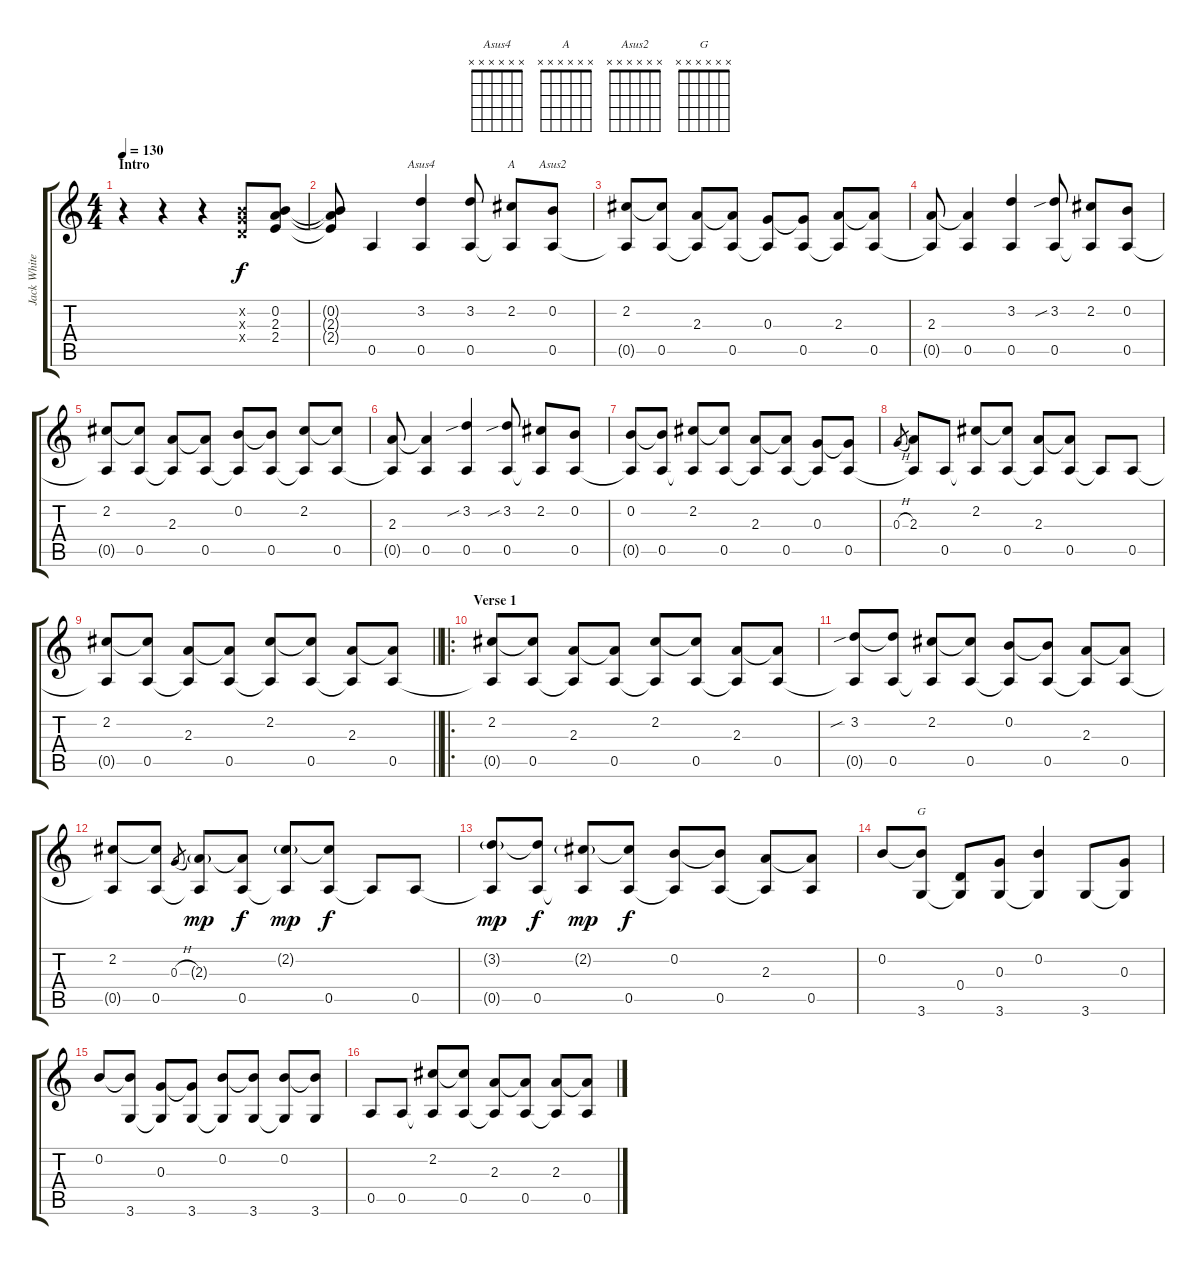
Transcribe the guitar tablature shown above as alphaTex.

\track ("Jack White (Guitar)" "Jack White") {instrument acousticguitarsteel}
\staff {score tabs}
\tuning (E4 B3 G3 D3 A2 E2) {hide}
\chord ("Asus4" x x x x x x)
\chord ("A" x x x x x x)
\chord ("Asus2" x x x x x x)
\chord ("G" x x x x x x)
\ts (4 4)
\section ("" "Intro")
\tempo 130
\clef g2
\ks c
r.4{dy f instrument acousticguitarsteel} r.4 r.4 (0.2{x} 0.3{x} 0.4{x}).8 (0.2 2.3 2.4).8 |
(0.2{t} 2.3{t} 2.4{t}).8 0.5.4 (3.2 0.5).4{ch "Asus4"} (3.2 0.5).8 (2.2 0.5{t}).8{ch "A"} (0.2 0.5).8{ch "Asus2"} |
(2.2 0.5{t}).8 (2.2{t} 0.5).8 (2.3 0.5{t}).8 (2.3{t} 0.5).8 (0.3 0.5{t}).8 (0.3{t} 0.5).8 (2.3 0.5{t}).8 (2.3{t} 0.5).8 |
(2.3 0.5{t}).8 (2.3{t} 0.5).4 (3.2 0.5).4 (3.2{sib} 0.5).8 (2.2 0.5{t}).8 (0.2 0.5).8 |
(2.2 0.5{t}).8 (2.2{t} 0.5).8 (2.3 0.5{t}).8 (2.3{t} 0.5).8 (0.2 0.5{t}).8 (0.2{t} 0.5).8 (2.2 0.5{t}).8 (2.2{t} 0.5).8 |
(2.3 0.5{t}).8 (2.3{t} 0.5).4 (3.2{sib} 0.5).4 (3.2{sib} 0.5).8 (2.2 0.5{t}).8 (0.2 0.5).8 |
(0.2 0.5{t}).8 (0.2{t} 0.5).8 (2.2 0.5{t}).8 (2.2{t} 0.5).8 (2.3 0.5{t}).8 (2.3{t} 0.5).8 (0.3 0.5{t}).8 (0.3{t} 0.5).8 |
0.3{h}.8{gr} (2.3 0.5{t}).8 0.5.8 (2.2 0.5{t}).8 (2.2{t} 0.5).8 (2.3 0.5{t}).8 (2.3{t} 0.5).8 0.5{t}.8 0.5.8 |
\barLineRight lightlight
(2.2 0.5{t}).8 (2.2{t} 0.5).8 (2.3 0.5{t}).8 (2.3{t} 0.5).8 (2.2 0.5{t}).8 (2.2{t} 0.5).8 (2.3 0.5{t}).8 (2.3{t} 0.5).8 |
\ro
\section ("" "Verse 1")
(2.2 0.5{t}).8 (2.2{t} 0.5).8 (2.3 0.5{t}).8 (2.3{t} 0.5).8 (2.2 0.5{t}).8 (2.2{t} 0.5).8 (2.3 0.5{t}).8 (2.3{t} 0.5).8 |
(3.2{sib} 0.5{t}).8 (3.2{t} 0.5).8 (2.2 0.5{t}).8 (2.2{t} 0.5).8 (0.2 0.5{t}).8 (0.2{t} 0.5).8 (2.3 0.5{t}).8 (2.3{t} 0.5).8 |
(2.2 0.5{t}).8 (2.2{t} 0.5).8 0.3{h}.8{gr} (2.3{g} 0.5{t}).8{dy mp} (2.3{t} 0.5).8{dy f} (2.2{g} 0.5{t}).8{dy mp} (2.2{t} 0.5).8{dy f} 0.5{t}.8 0.5.8 |
(3.2{g} 0.5{t}).8{dy mp} (3.2{t} 0.5).8{dy f} (2.2{g} 0.5{t}).8{dy mp} (2.2{t} 0.5).8{dy f} (0.2 0.5{t}).8 (0.2{t} 0.5).8 (2.3 0.5{t}).8 (2.3{t} 0.5).8 |
0.2.8 (0.2{t} 3.6).8{ch "G"} (0.4 3.6{t}).8 (0.3 3.6).8 (0.2 3.6{t}).4 3.6.8 (0.3 3.6{t}).8 |
0.2.8 (0.2{t} 3.6).8 (0.3 3.6{t}).8 (0.3{t} 3.6).8 (0.2 3.6{t}).8 (0.2{t} 3.6).8 (0.2 3.6{t}).8 (0.2{t} 3.6).8 |
0.5.8 0.5.8 (2.2 0.5{t}).8 (2.2{t} 0.5).8 (2.3 0.5{t}).8 (2.3{t} 0.5).8 (2.3 0.5{t}).8 (2.3{t} 0.5).8
